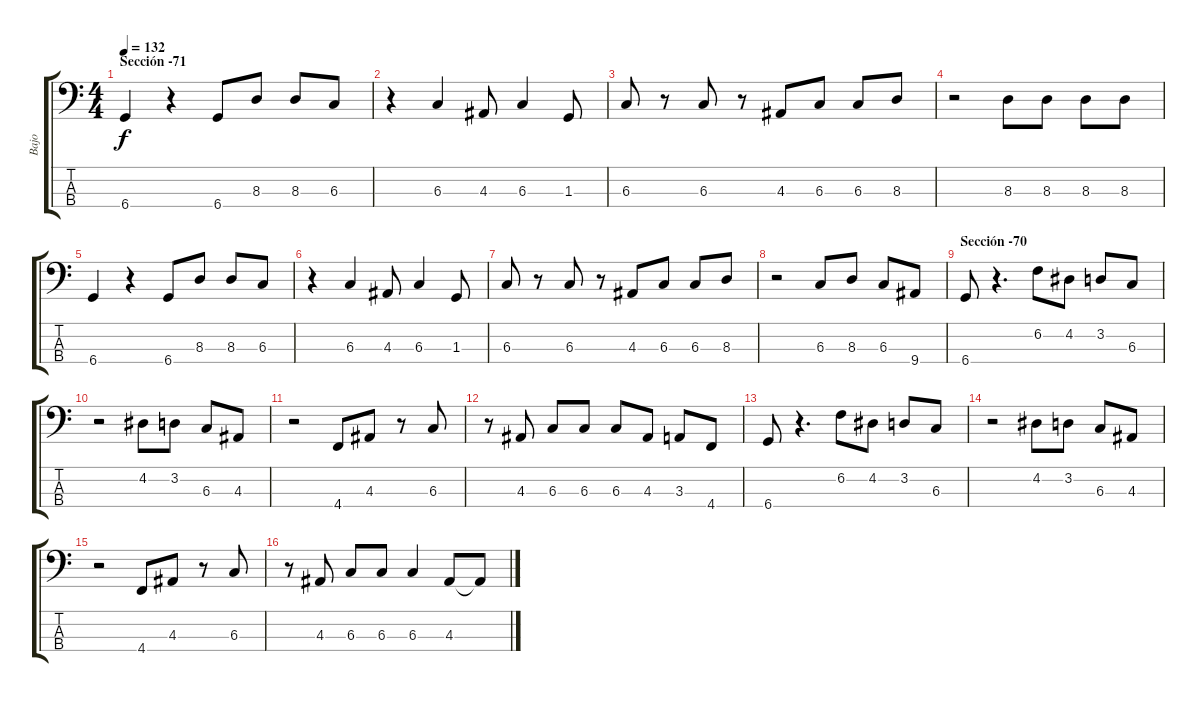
\track ("Bajo" "Bajo") {instrument electricbasspick}
\staff {score tabs}
\tuning (E2 B1 Gb1 Db1) {hide}
\ts (4 4)
\section ("" "Sección -71")
\tempo 132
\clef f4
\ks c
6.4.4{dy f} r.4 6.4.8 8.3.8 8.3.8 6.3.8 |
r.4 6.3.4 4.3.8 6.3.4 1.3.8 |
6.3.8 r.8 6.3.8 r.8 4.3.8 6.3.8 6.3.8 8.3.8 |
r.2 8.3.8 8.3.8 8.3.8 8.3.8 |
6.4.4 r.4 6.4.8 8.3.8 8.3.8 6.3.8 |
r.4 6.3.4 4.3.8 6.3.4 1.3.8 |
6.3.8 r.8 6.3.8 r.8 4.3.8 6.3.8 6.3.8 8.3.8 |
r.2 6.3.8 8.3.8 6.3.8 9.4.8 |
\section ("" "Sección -70")
6.4.8 r.4{d} 6.2.8 4.2.8 3.2.8 6.3.8 |
r.2 4.2.8 3.2.8 6.3.8 4.3.8 |
r.2 4.4.8 4.3.8 r.8 6.3.8 |
r.8 4.3.8 6.3.8 6.3.8 6.3.8 4.3.8 3.3.8 4.4.8 |
6.4.8 r.4{d} 6.2.8 4.2.8 3.2.8 6.3.8 |
r.2 4.2.8 3.2.8 6.3.8 4.3.8 |
r.2 4.4.8 4.3.8 r.8 6.3.8 |
r.8 4.3.8 6.3.8 6.3.8 6.3.4 4.3.8 4.3{t}.8
